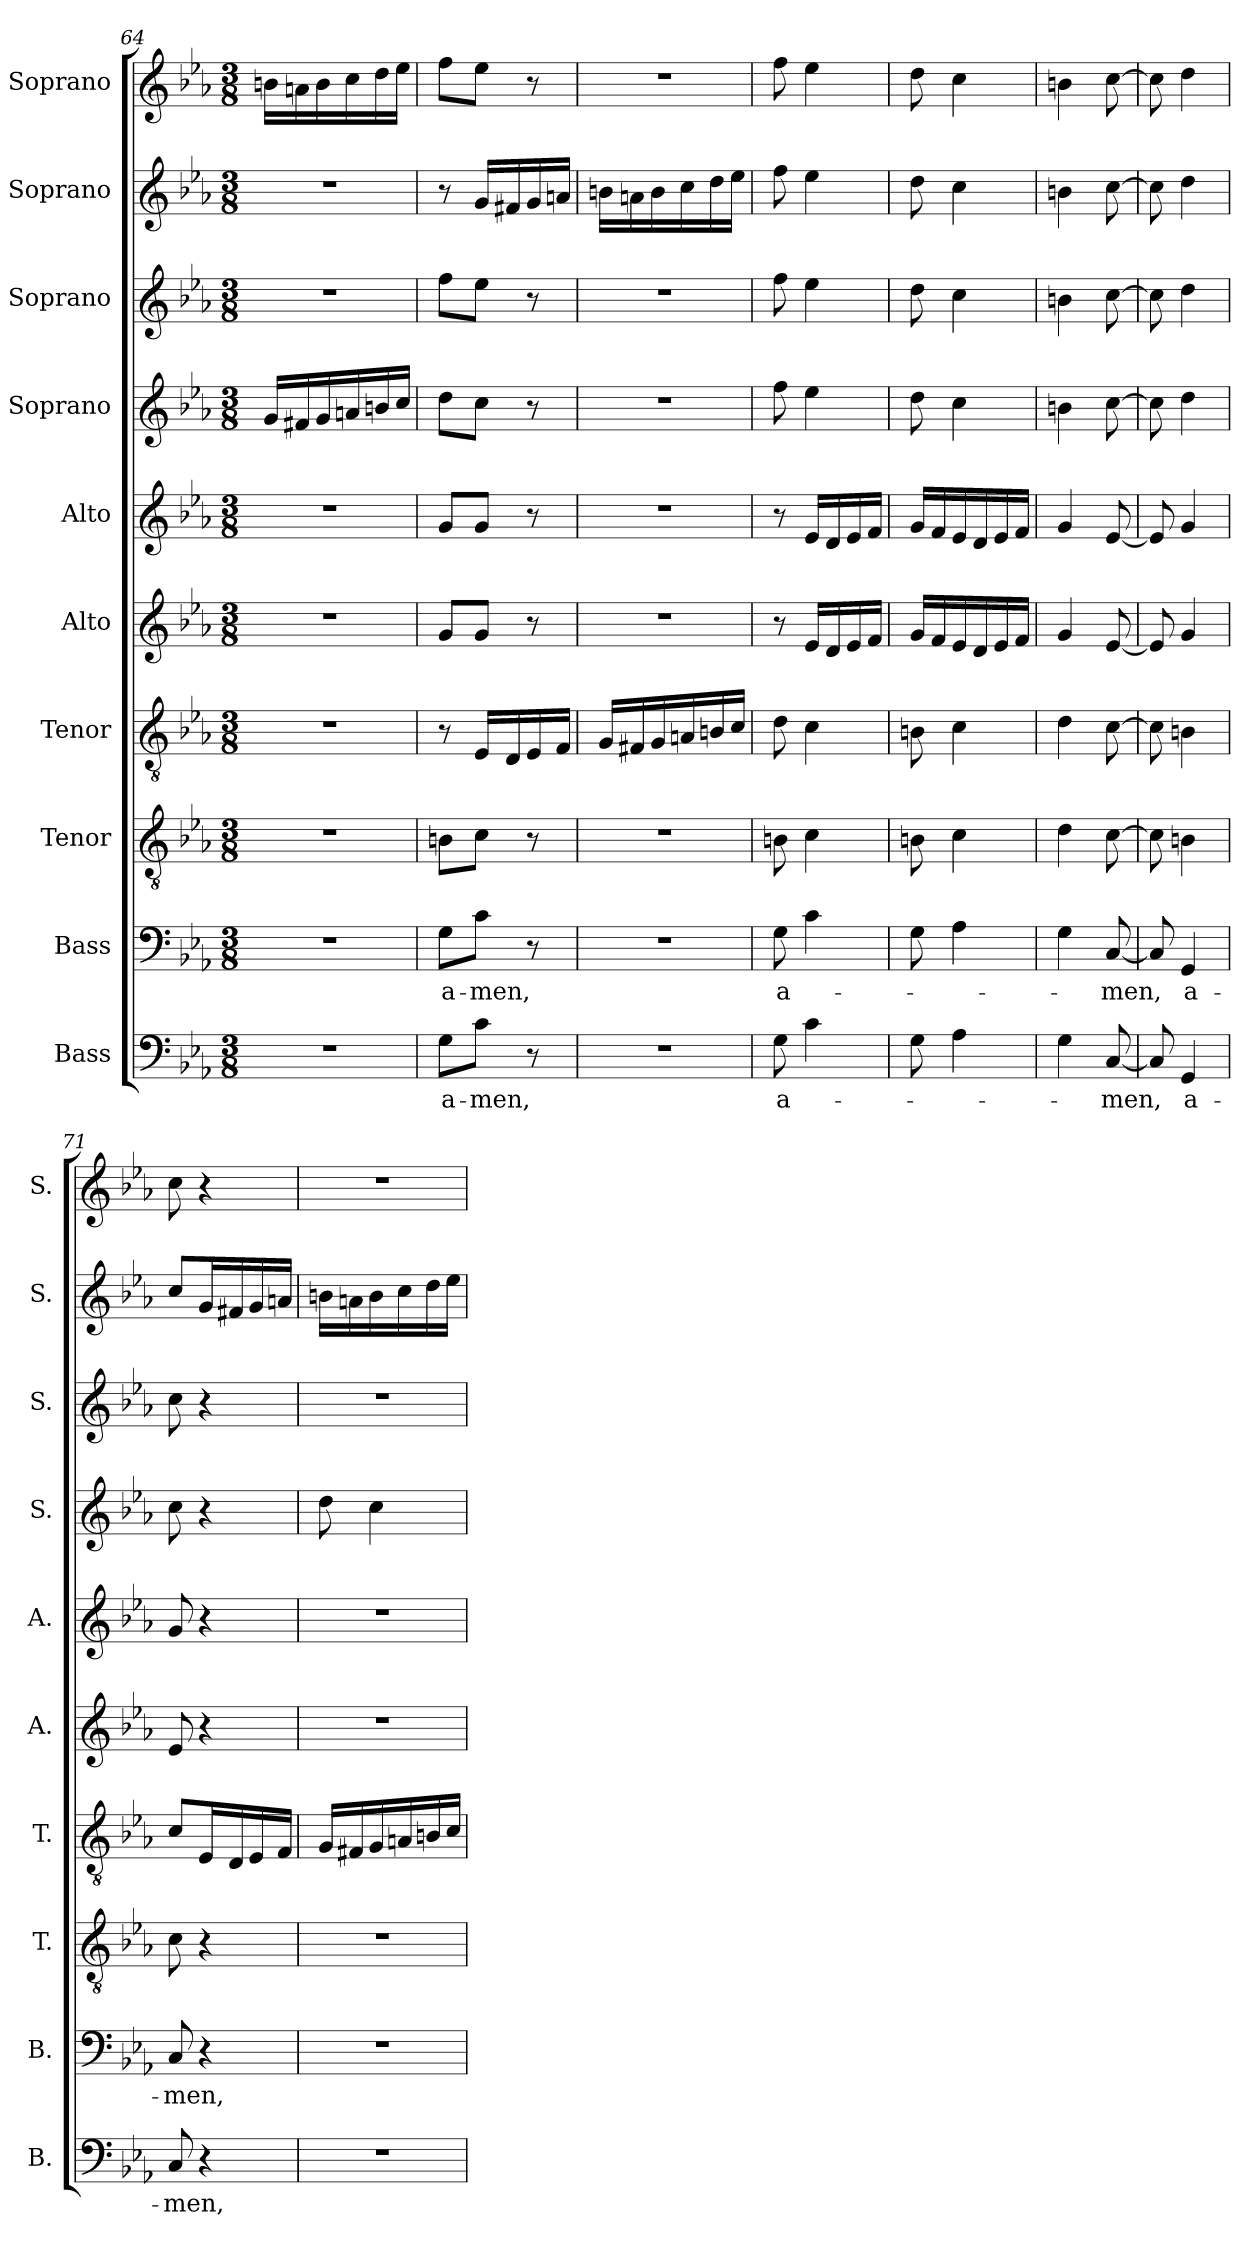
**kern	**text	**kern	**text	**kern	**kern	**kern	**kern	**kern	**kern	**kern	**kern
*part10	*part10	*part9	*part9	*part8	*part7	*part6	*part5	*part4	*part3	*part2	*part1
*staff10	*staff10	*staff9	*staff9	*staff8	*staff7	*staff6	*staff5	*staff4	*staff3	*staff2	*staff1
*I"Bass	*	*I"Bass	*	*I"Tenor	*I"Tenor	*I"Alto	*I"Alto	*I"Soprano	*I"Soprano	*I"Soprano	*I"Soprano
*I'B.	*	*I'B.	*	*I'T.	*I'T.	*I'A.	*I'A.	*I'S.	*I'S.	*I'S.	*I'S.
*clefF4	*	*clefF4	*	*clefGv2	*clefGv2	*clefG2	*clefG2	*clefG2	*clefG2	*clefG2	*clefG2
*k[b-e-a-]	*	*k[b-e-a-]	*	*k[b-e-a-]	*k[b-e-a-]	*k[b-e-a-]	*k[b-e-a-]	*k[b-e-a-]	*k[b-e-a-]	*k[b-e-a-]	*k[b-e-a-]
*E-:	*	*E-:	*	*E-:	*E-:	*E-:	*E-:	*E-:	*E-:	*E-:	*E-:
*M3/8	*	*M3/8	*	*M3/8	*M3/8	*M3/8	*M3/8	*M3/8	*M3/8	*M3/8	*M3/8
=64	=64	=64	=64	=64	=64	=64	=64	=64	=64	=64	=64
4.r	.	4.r	.	4.r	4.r	4.r	4.r	16g/LL	4.r	4.r	16bn\LL
.	.	.	.	.	.	.	.	16f#X/	.	.	16an\
.	.	.	.	.	.	.	.	16g/	.	.	16b\
.	.	.	.	.	.	.	.	16an/	.	.	16cc\
.	.	.	.	.	.	.	.	16bn/	.	.	16dd\
.	.	.	.	.	.	.	.	16cc/JJ	.	.	16ee-\JJ
=65	=65	=65	=65	=65	=65	=65	=65	=65	=65	=65	=65
8G\L	a-	8G\L	a-	8Bn\L	8r	8g/L	8g/L	8dd\L	8ff\L	8r	8ff\L
8c\J	-men,	8c\J	-men,	8c\J	16E-/LL	8g/J	8g/J	8cc\J	8ee-\J	16g/LL	8ee-\J
.	.	.	.	.	16D/	.	.	.	.	16f#X/	.
8r	.	8r	.	8r	16E-/	8r	8r	8r	8r	16g/	8r
.	.	.	.	.	16F/JJ	.	.	.	.	16an/JJ	.
=66	=66	=66	=66	=66	=66	=66	=66	=66	=66	=66	=66
4.r	.	4.r	.	4.r	16G/LL	4.r	4.r	4.r	4.r	16bn\LL	4.r
.	.	.	.	.	16F#X/	.	.	.	.	16an\	.
.	.	.	.	.	16G/	.	.	.	.	16b\	.
.	.	.	.	.	16An/	.	.	.	.	16cc\	.
.	.	.	.	.	16Bn/	.	.	.	.	16dd\	.
.	.	.	.	.	16c/JJ	.	.	.	.	16ee-\JJ	.
!!LO:PB:g=z
=67	=67	=67	=67	=67	=67	=67	=67	=67	=67	=67	=67
8G\	a-	8G\	a-	8Bn\	8d\	8r	8r	8ff\	8ff\	8ff\	8ff\
4c\	.	4c\	.	4c\	4c\	16e-/LL	16e-/LL	4ee-\	4ee-\	4ee-\	4ee-\
.	.	.	.	.	.	16d/	16d/	.	.	.	.
.	.	.	.	.	.	16e-/	16e-/	.	.	.	.
.	.	.	.	.	.	16f/JJ	16f/JJ	.	.	.	.
!!LO:LB:g=z
=68	=68	=68	=68	=68	=68	=68	=68	=68	=68	=68	=68
8G\	.	8G\	.	8Bn\	8Bn\	16g/LL	16g/LL	8dd\	8dd\	8dd\	8dd\
.	.	.	.	.	.	16f/	16f/	.	.	.	.
4A-\	.	4A-\	.	4c\	4c\	16e-/	16e-/	4cc\	4cc\	4cc\	4cc\
.	.	.	.	.	.	16d/	16d/	.	.	.	.
.	.	.	.	.	.	16e-/	16e-/	.	.	.	.
.	.	.	.	.	.	16f/JJ	16f/JJ	.	.	.	.
=69	=69	=69	=69	=69	=69	=69	=69	=69	=69	=69	=69
4G\	.	4G\	.	4d\	4d\	4g/	4g/	4bn\	4bn\	4bn\	4bn\
[8C/	-men,	[8C/	-men,	[8c\	[8c\	[8e-/	[8e-/	[8cc\	[8cc\	[8cc\	[8cc\
=70	=70	=70	=70	=70	=70	=70	=70	=70	=70	=70	=70
8C/]	.	8C/]	.	8c\]	8c\]	8e-/]	8e-/]	8cc\]	8cc\]	8cc\]	8cc\]
4GG/	a-	4GG/	a-	4Bn\	4Bn\	4g/	4g/	4dd\	4dd\	4dd\	4dd\
=71	=71	=71	=71	=71	=71	=71	=71	=71	=71	=71	=71
8C/	-men,	8C/	-men,	8c\	8c/L	8e-/	8g/	8cc\	8cc\	8cc/L	8cc\
4r	.	4r	.	4r	16E-/L	4r	4r	4r	4r	16g/L	4r
.	.	.	.	.	16D/	.	.	.	.	16f#X/	.
.	.	.	.	.	16E-/	.	.	.	.	16g/	.
.	.	.	.	.	16F/JJ	.	.	.	.	16an/JJ	.
=72	=72	=72	=72	=72	=72	=72	=72	=72	=72	=72	=72
4.r	.	4.r	.	4.r	16G/LL	4.r	4.r	8dd\	4.r	16bn\LL	4.r
.	.	.	.	.	16F#X/	.	.	.	.	16an\	.
.	.	.	.	.	16G/	.	.	4cc\	.	16b\	.
.	.	.	.	.	16An/	.	.	.	.	16cc\	.
.	.	.	.	.	16Bn/	.	.	.	.	16dd\	.
.	.	.	.	.	16c/JJ	.	.	.	.	16ee-\JJ	.
=	=	=	=	=	=	=	=	=	=	=	=
*-	*-	*-	*-	*-	*-	*-	*-	*-	*-	*-	*-
